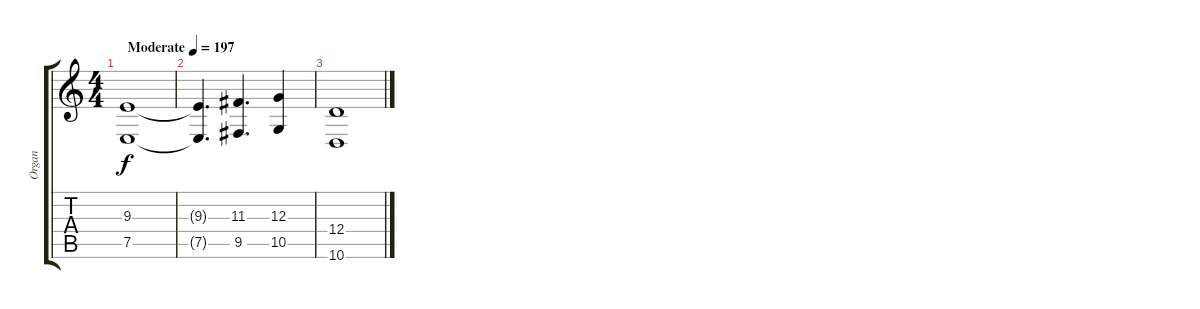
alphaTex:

\track ("Organ" "Organ") {instrument churchorgan}
\staff {score tabs}
\tuning (E4 B3 G3 D3 A2 E2) {hide}
\ts (4 4)
\tempo (197 "Moderate")
\clef g2
\ks c
(9.3 7.5).1{dy f instrument churchorgan} |
(9.3{t} 7.5{t}).4{d} (11.3 9.5).4{d} (12.3 10.5).4 |
(12.4 10.6).1
